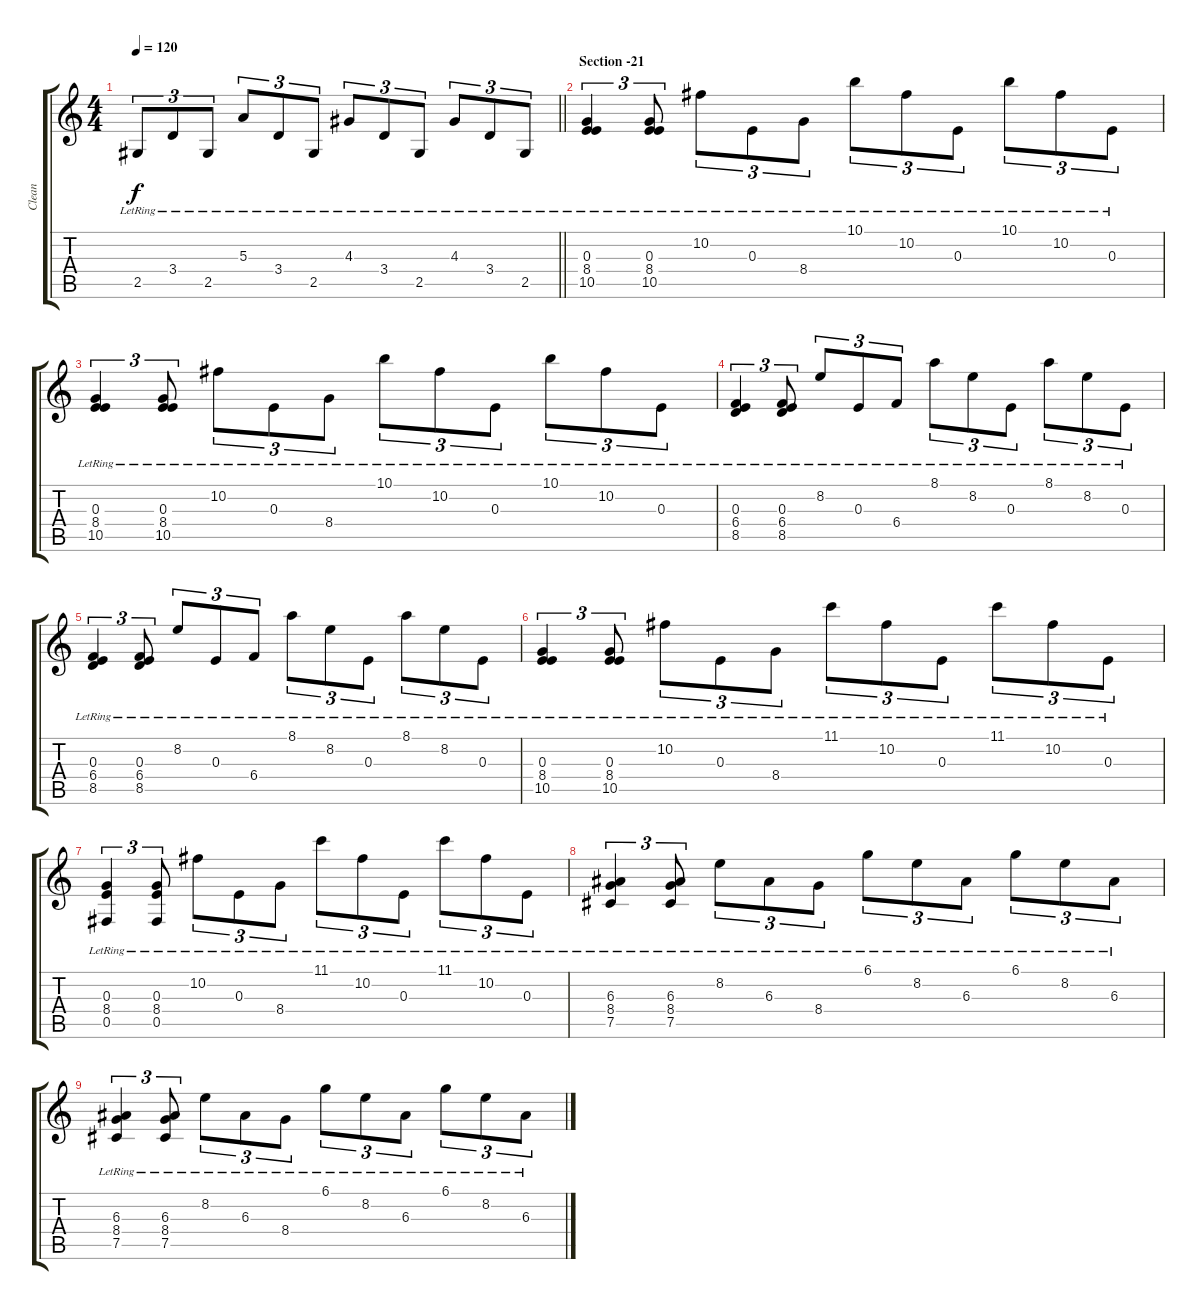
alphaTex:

\track ("Clean" "Clean") {instrument electricguitarjazz}
\staff {score tabs}
\tuning (Db4 Ab3 E3 B2 Gb2 Db2) {hide}
\ts (4 4)
\tempo 120
\clef g2
\barLineRight lightlight
\ks c
2.5{lr}.8{tu (3 2) dy f} 3.4{lr}.8{tu (3 2)} 2.5{lr}.8{tu (3 2)} 5.3{lr}.8{tu (3 2)} 3.4{lr}.8{tu (3 2)} 2.5{lr}.8{tu (3 2)} 4.3{lr}.8{tu (3 2)} 3.4{lr}.8{tu (3 2)} 2.5{lr}.8{tu (3 2)} 4.3{lr}.8{tu (3 2)} 3.4{lr}.8{tu (3 2)} 2.5{lr}.8{tu (3 2)} |
\section ("" "Section -21")
(0.3{lr} 8.4{lr} 10.5{lr}).4{tu (3 2)} (0.3{lr} 8.4{lr} 10.5{lr}).8{tu (3 2)} 10.2{lr}.8{tu (3 2)} 0.3{lr}.8{tu (3 2)} 8.4{lr}.8{tu (3 2)} 10.1{lr}.8{tu (3 2)} 10.2{lr}.8{tu (3 2)} 0.3{lr}.8{tu (3 2)} 10.1{lr}.8{tu (3 2)} 10.2{lr}.8{tu (3 2)} 0.3{lr}.8{tu (3 2)} |
(0.3{lr} 8.4{lr} 10.5{lr}).4{tu (3 2)} (0.3{lr} 8.4{lr} 10.5{lr}).8{tu (3 2)} 10.2{lr}.8{tu (3 2)} 0.3{lr}.8{tu (3 2)} 8.4{lr}.8{tu (3 2)} 10.1{lr}.8{tu (3 2)} 10.2{lr}.8{tu (3 2)} 0.3{lr}.8{tu (3 2)} 10.1{lr}.8{tu (3 2)} 10.2{lr}.8{tu (3 2)} 0.3{lr}.8{tu (3 2)} |
(0.3{lr} 6.4{lr} 8.5{lr}).4{tu (3 2)} (0.3{lr} 6.4{lr} 8.5{lr}).8{tu (3 2)} 8.2{lr}.8{tu (3 2)} 0.3{lr}.8{tu (3 2)} 6.4{lr}.8{tu (3 2)} 8.1{lr}.8{tu (3 2)} 8.2{lr}.8{tu (3 2)} 0.3{lr}.8{tu (3 2)} 8.1{lr}.8{tu (3 2)} 8.2{lr}.8{tu (3 2)} 0.3{lr}.8{tu (3 2)} |
(0.3{lr} 6.4{lr} 8.5{lr}).4{tu (3 2)} (0.3{lr} 6.4{lr} 8.5{lr}).8{tu (3 2)} 8.2{lr}.8{tu (3 2)} 0.3{lr}.8{tu (3 2)} 6.4{lr}.8{tu (3 2)} 8.1{lr}.8{tu (3 2)} 8.2{lr}.8{tu (3 2)} 0.3{lr}.8{tu (3 2)} 8.1{lr}.8{tu (3 2)} 8.2{lr}.8{tu (3 2)} 0.3{lr}.8{tu (3 2)} |
(0.3{lr} 8.4{lr} 10.5{lr}).4{tu (3 2)} (0.3{lr} 8.4{lr} 10.5{lr}).8{tu (3 2)} 10.2{lr}.8{tu (3 2)} 0.3{lr}.8{tu (3 2)} 8.4{lr}.8{tu (3 2)} 11.1{lr}.8{tu (3 2)} 10.2{lr}.8{tu (3 2)} 0.3{lr}.8{tu (3 2)} 11.1{lr}.8{tu (3 2)} 10.2{lr}.8{tu (3 2)} 0.3{lr}.8{tu (3 2)} |
(0.3{lr} 8.4{lr} 0.5{lr}).4{tu (3 2)} (0.3{lr} 8.4{lr} 0.5{lr}).8{tu (3 2)} 10.2{lr}.8{tu (3 2)} 0.3{lr}.8{tu (3 2)} 8.4{lr}.8{tu (3 2)} 11.1{lr}.8{tu (3 2)} 10.2{lr}.8{tu (3 2)} 0.3{lr}.8{tu (3 2)} 11.1{lr}.8{tu (3 2)} 10.2{lr}.8{tu (3 2)} 0.3{lr}.8{tu (3 2)} |
(6.3{lr} 8.4{lr} 7.5{lr}).4{tu (3 2)} (6.3{lr} 8.4{lr} 7.5{lr}).8{tu (3 2)} 8.2{lr}.8{tu (3 2)} 6.3{lr}.8{tu (3 2)} 8.4{lr}.8{tu (3 2)} 6.1{lr}.8{tu (3 2)} 8.2{lr}.8{tu (3 2)} 6.3{lr}.8{tu (3 2)} 6.1{lr}.8{tu (3 2)} 8.2{lr}.8{tu (3 2)} 6.3{lr}.8{tu (3 2)} |
(6.3{lr} 8.4{lr} 7.5{lr}).4{tu (3 2)} (6.3{lr} 8.4{lr} 7.5{lr}).8{tu (3 2)} 8.2{lr}.8{tu (3 2)} 6.3{lr}.8{tu (3 2)} 8.4{lr}.8{tu (3 2)} 6.1{lr}.8{tu (3 2)} 8.2{lr}.8{tu (3 2)} 6.3{lr}.8{tu (3 2)} 6.1{lr}.8{tu (3 2)} 8.2{lr}.8{tu (3 2)} 6.3{lr}.8{tu (3 2)}
